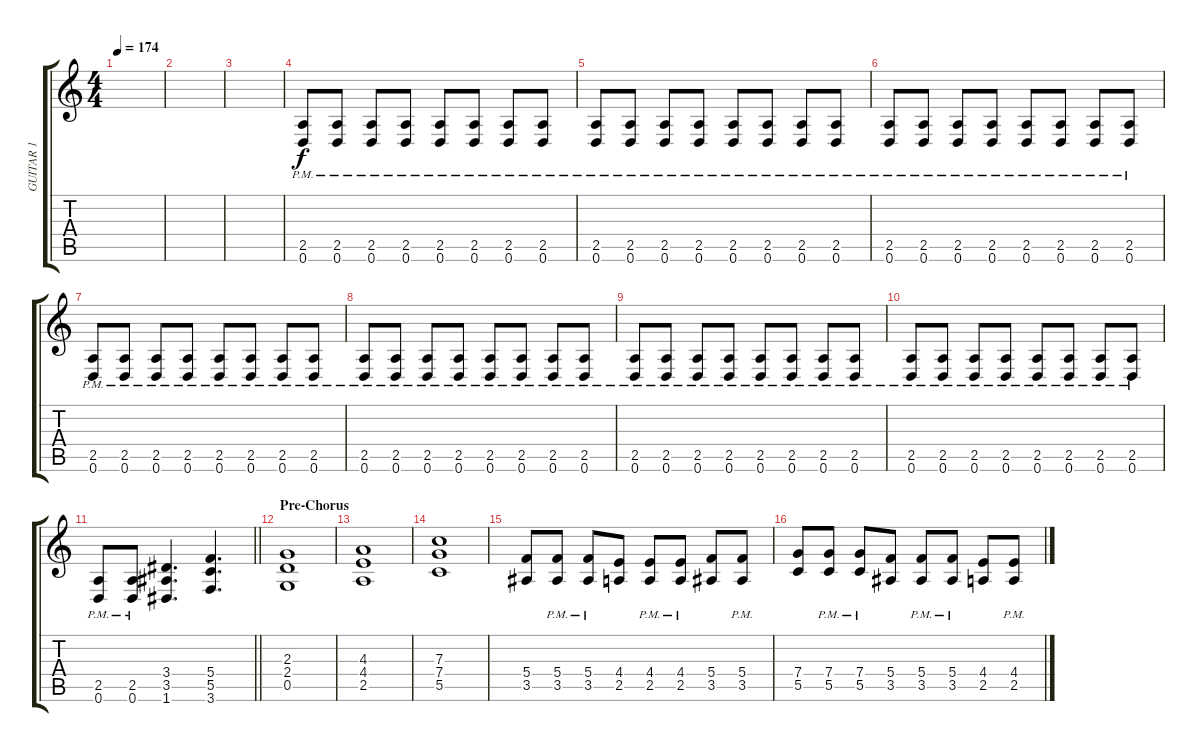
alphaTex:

\track ("GUITAR 1" "GUITAR 1") {instrument overdrivenguitar}
\staff {score tabs}
\tuning (D4 A3 F3 C3 G2 D2) {hide}
\ts (4 4)
\tempo 174
\clef g2
\ks c
|
|
|
(2.5{pm} 0.6{pm}).8 (2.5{pm} 0.6{pm}).8 (2.5{pm} 0.6{pm}).8 (2.5{pm} 0.6{pm}).8 (2.5{pm} 0.6{pm}).8 (2.5{pm} 0.6{pm}).8 (2.5{pm} 0.6{pm}).8 (2.5{pm} 0.6{pm}).8 |
(2.5{pm} 0.6{pm}).8 (2.5{pm} 0.6{pm}).8 (2.5{pm} 0.6{pm}).8 (2.5{pm} 0.6{pm}).8 (2.5{pm} 0.6{pm}).8 (2.5{pm} 0.6{pm}).8 (2.5{pm} 0.6{pm}).8 (2.5{pm} 0.6{pm}).8 |
(2.5{pm} 0.6{pm}).8 (2.5{pm} 0.6{pm}).8 (2.5{pm} 0.6{pm}).8 (2.5{pm} 0.6{pm}).8 (2.5{pm} 0.6{pm}).8 (2.5{pm} 0.6{pm}).8 (2.5{pm} 0.6{pm}).8 (2.5{pm} 0.6{pm}).8 |
(2.5{pm} 0.6{pm}).8 (2.5{pm} 0.6{pm}).8 (2.5{pm} 0.6{pm}).8 (2.5{pm} 0.6{pm}).8 (2.5{pm} 0.6{pm}).8 (2.5{pm} 0.6{pm}).8 (2.5{pm} 0.6{pm}).8 (2.5{pm} 0.6{pm}).8 |
(2.5{pm} 0.6{pm}).8 (2.5{pm} 0.6{pm}).8 (2.5{pm} 0.6{pm}).8 (2.5{pm} 0.6{pm}).8 (2.5{pm} 0.6{pm}).8 (2.5{pm} 0.6{pm}).8 (2.5{pm} 0.6{pm}).8 (2.5{pm} 0.6{pm}).8 |
(2.5{pm} 0.6{pm}).8 (2.5{pm} 0.6{pm}).8 (2.5{pm} 0.6{pm}).8 (2.5{pm} 0.6{pm}).8 (2.5{pm} 0.6{pm}).8 (2.5{pm} 0.6{pm}).8 (2.5{pm} 0.6{pm}).8 (2.5{pm} 0.6{pm}).8 |
(2.5{pm} 0.6{pm}).8 (2.5{pm} 0.6{pm}).8 (2.5{pm} 0.6{pm}).8 (2.5{pm} 0.6{pm}).8 (2.5{pm} 0.6{pm}).8 (2.5{pm} 0.6{pm}).8 (2.5{pm} 0.6{pm}).8 (2.5{pm} 0.6{pm}).8 |
\barLineRight lightlight
(2.5{pm} 0.6{pm}).8 (2.5{pm} 0.6{pm}).8 (3.4 3.5 1.6).4{d} (5.4 5.5 3.6).4{d} |
\section ("" "Pre-Chorus")
(2.3 2.4 0.5).1 |
(4.3 4.4 2.5).1 |
(7.3 7.4 5.5).1 |
(5.4 3.5).8 (5.4{pm} 3.5{pm}).8 (5.4{pm} 3.5{pm}).8 (4.4 2.5).8 (4.4{pm} 2.5{pm}).8 (4.4{pm} 2.5{pm}).8 (5.4 3.5).8 (5.4{pm} 3.5{pm}).8 |
(7.4 5.5).8 (7.4{pm} 5.5{pm}).8 (7.4{pm} 5.5{pm}).8 (5.4 3.5).8 (5.4{pm} 3.5{pm}).8 (5.4{pm} 3.5{pm}).8 (4.4 2.5).8 (4.4{pm} 2.5{pm}).8
